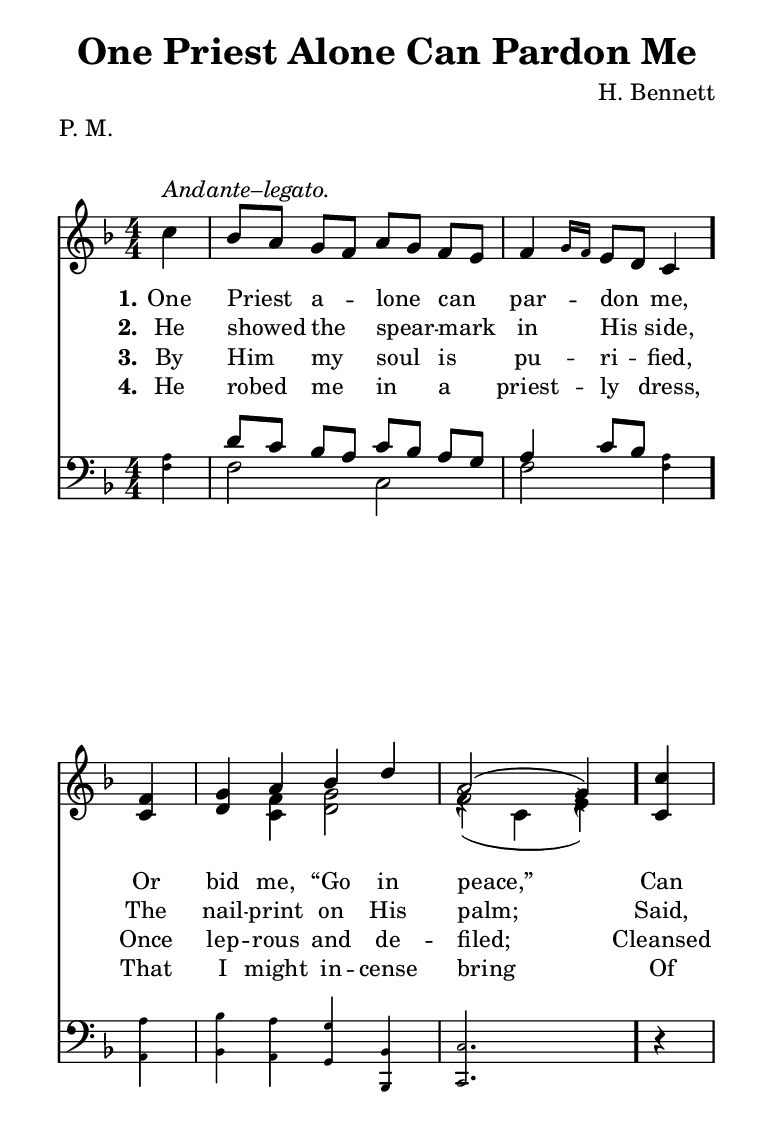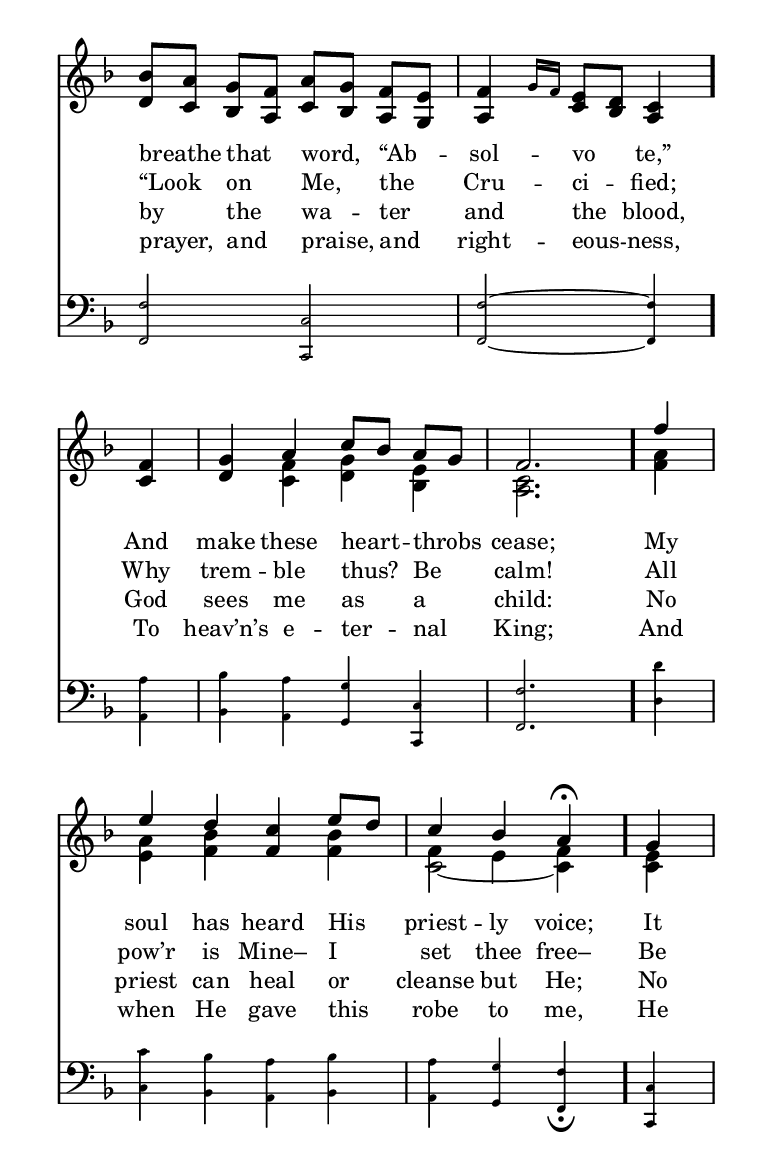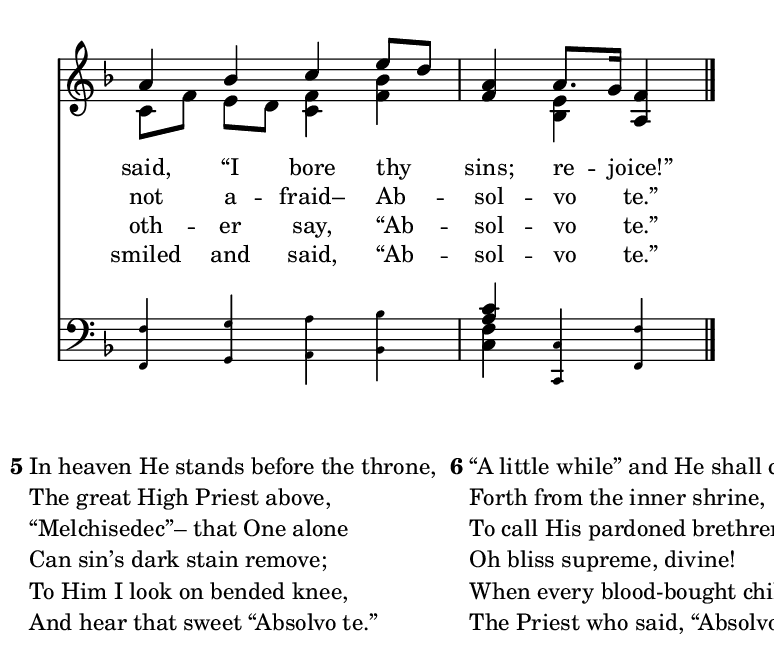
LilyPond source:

\include "common/global.ily"
\paper {
  \include "common/paper.ily"
}

\header{
  %gospel
  hymnnumber = "244"
  title = "One Priest Alone Can Pardon Me"
  tunename = ""
  meter = "P. M."
  poet = ""
  composer = "H. Bennett"
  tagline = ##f
}

ta = { \tempo 4=80 }
tb = { \tempo 4=40 }

global = {
  \include "common/overrides.ily"
  \override Staff.TimeSignature.style = #'numbered
  \time 4/4
  \override Score.MetronomeMark.transparent = ##t % hide all fermata changes too
  \ta
  \key f \major
  \partial 4
  \autoBeamOff
}

notesSoprano = {
\global
\relative c'' {

  c4^\markup{\italic{Andante–legato.}} | bes8[ a] g[ f] a[ g] f[ e] | f4 \grace { g16[ f] } e8[ d] c4
  f4 | g a bes d | a2( g4)
  \eogbreak
  c4 | bes8[ a] g[ f] a[ g] f[ e] | f4 \grace { g16[ f] } e8[ d] c4
  f4 | g a c8[ bes] a[ g] | f2.
  \eogbreak
  f'4 | e d c e8[ d] | c4 bes \tb a\fermata \ta
  g4 | a bes c e8[ d] | a4 a8.[ g16] f4

  \bar "|."

}
}

notesAlto = {
\global
\override NoteHead.font-size = #-4
\relative e' {

  s4 | s1 | s2.
  c4 | d4 <f c>4 <g d>2 | << { f2( e4) } { r4 c r } >> % TODO original has d2
  c4 | d8[ c] bes[ a] c[ bes] a[ g] | a4 c8[ bes] a4
  c4 | d4 <f c>4 <g d> <e bes> | <c a>2. % TODO original has d2
  <a' f>4 | <a e> <bes f> f <bes f> | << { f4 e f } { c2 ~ c4 } >>
  <e c>4 | c8[ f] e[ d] <f c>4 <bes f>4 | f <e bes>4 a,

}
}

notesTenor = {
\global
\override NoteHead.font-size = #-4
\relative a {

  a4 | d8[ c] bes[ a] c[ bes] a[ g] | a4 c8[ bes] a4
  a4 | bes4 a g bes, | c2.
  r4 | f2 c | f2 ~ f4
  a4 | bes a g c, | f2.
  d'4 | c bes a bes | a g f
  c4 | f g a bes | <c a> c, f

}
}

notesBass = {
\global
\override NoteHead.font-size = #-4
\relative f {

  f4 | f2 c | f f4
  a,4 | bes a g bes, | c2.
  r4 | f2 c | f2 ~ f4
  a4 | bes a g c, | f2.
  d'4 | c bes a bes | a g f_\fermata
  c4 | f g a bes | <f' c> c, f

}
}

wordsA = \lyricmode {
\set stanza = "1."

One Priest a -- lone can par -- don me, \bar "."
Or bid me, “Go in peace,” \bar "."
Can breathe that word, “Ab -- sol -- vo te,” \bar "."
And make these heart -- throbs cease; \bar "."
My soul has heard His priest -- ly voice; \bar "."
It said, “I bore thy sins; re -- joice!” \bar "."

}

wordsB = \lyricmode {
\set stanza = "2."

He showed the spear -- mark in His side,
The nail -- print on His palm;
Said, “Look on Me, the Cru -- ci -- fied;
Why trem -- ble thus? Be calm!
All pow’r is Mine– I set thee free–
Be not a -- fraid– Ab -- sol -- vo te.”

}

wordsC = \lyricmode {
\set stanza = "3."

By Him my soul is pu -- ri -- fied,
Once lep -- rous and de -- filed;
Cleansed by the wa -- ter and the blood,
God sees me as a child:
No priest can heal or cleanse but He;
No oth -- er say, “Ab -- sol -- vo te.”

}

wordsD = \lyricmode {
\set stanza = "4."

He robed me in a priest -- ly dress,
That I might in -- cense bring
Of prayer, and praise, and right -- eous -- ness,
To heav’n’s e -- ter -- nal King;
And when He gave this robe to me,
He smiled and said, “Ab -- sol -- vo te.”

}

wordsE = \markuplist {

\line { In heaven He stands before the throne, }
\line { The great High Priest above, }
\line { “Melchisedec”– that One alone }
\line { Can sin’s dark stain remove; }
\line { To Him I look on bended knee, }
\line { And hear that sweet “Absolvo te.” }

}

wordsF = \markuplist {

\line { “A little while” and He shall come }
\line { Forth from the inner shrine, }
\line { To call His pardoned brethren home; }
\line { Oh bliss supreme, divine! }
\line { When every blood-bought child shall see }
\line { The Priest who said, “Absolvo te.” }

}

\score {
  \context ChoirStaff <<
    \context Staff = upper <<
      \set Staff.autoBeaming = ##f
      \set ChoirStaff.systemStartDelimiter = #'SystemStartBar
      \set ChoirStaff.printPartCombineTexts = ##f
      \partcombine #'(2 . 9) \notesSoprano \notesAlto
      \context NullVoice = sopranos { \voiceOne << \notesSoprano >> }
      \context NullVoice = altos { \voiceTwo << \notesAlto >> }
      \context Lyrics = one   \lyricsto sopranos \wordsA
      \context Lyrics = two   \lyricsto sopranos \wordsB
      \context Lyrics = three \lyricsto sopranos \wordsC
      \context Lyrics = four  \lyricsto sopranos \wordsD
    >>
    \context Staff = men <<
      \set Staff.autoBeaming = ##f
      \clef bass
      \set ChoirStaff.printPartCombineTexts = ##f
      \partcombine #'(2 . 9) \notesTenor \notesBass
      \context NullVoice = tenors { \voiceOne << \notesTenor >> }
      \context NullVoice = basses { \voiceTwo << \notesBass >> }
    >>
  >>
  \layout {
    \include "common/layout.ily"
  }
  \midi{
    \include "common/midi.ily"
  }
}

\noPageBreak

\markup { \fill-line {
  \hspace #0.1
  \line{ \bold 5 \column { \wordsE } }
  \hspace #0.1
  \line{ \bold 6 \column { \wordsF } }
  \hspace #0.1
} }

\version "2.19.49"  % necessary for upgrading to future LilyPond versions.

% vi:set et ts=2 sw=2 ai nocindent syntax=lilypond:
